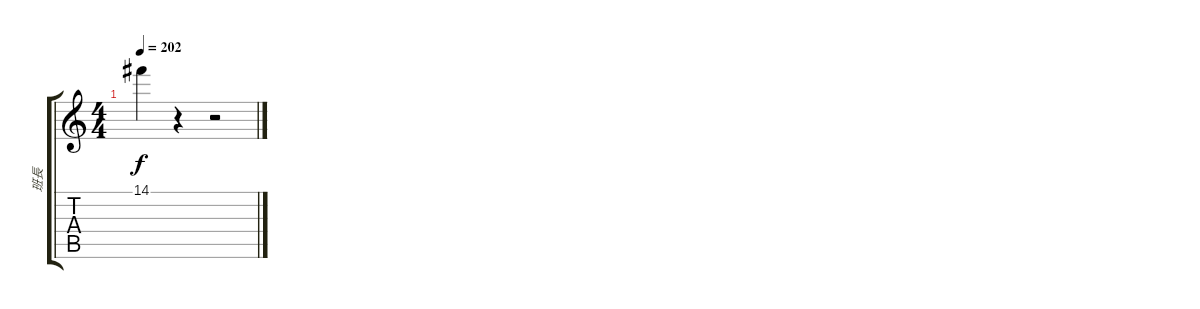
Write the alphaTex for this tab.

\track ("班長" "班長") {instrument distortionguitar}
\staff {score tabs}
\tuning (E4 B3 G3 D3 A2 E2) {hide}
\ts (4 4)
\tempo 202
\clef g2
\ks c
14.1{t}.4{dy f} r.4 r.2
